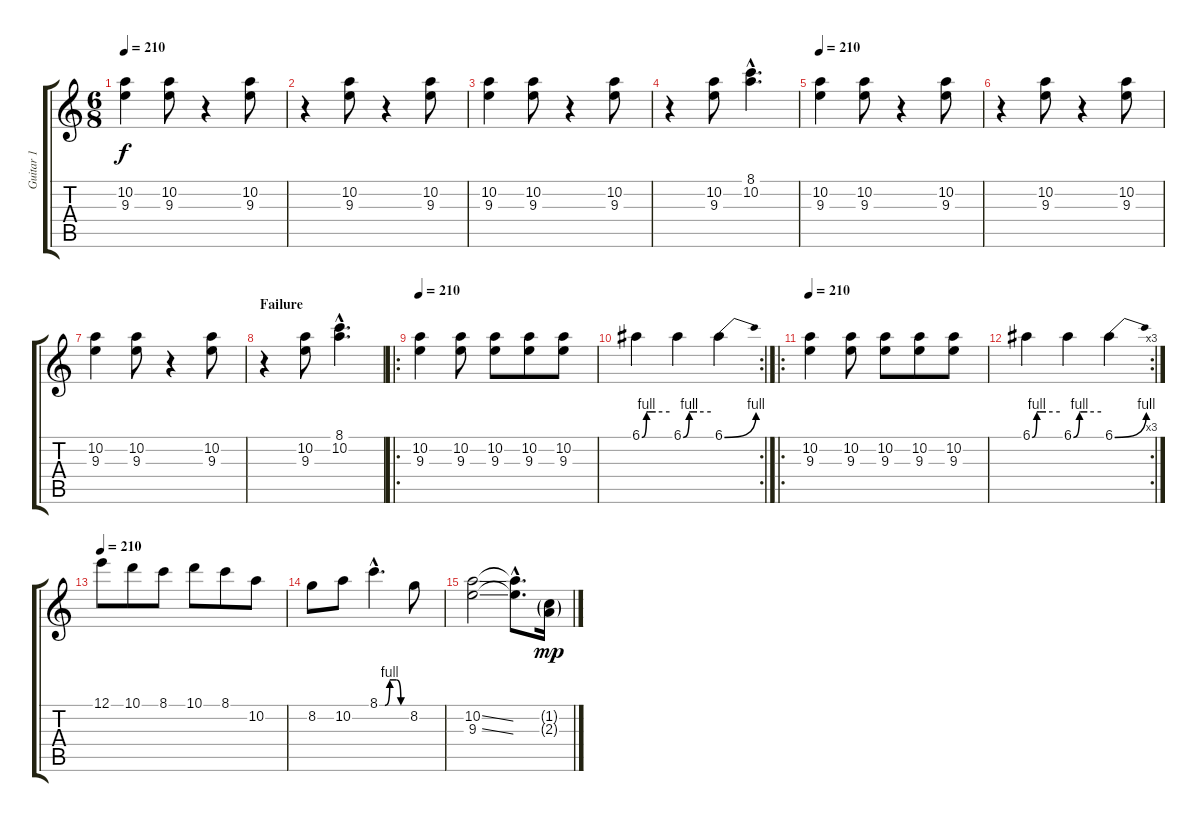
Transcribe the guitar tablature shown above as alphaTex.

\track ("Guitar 1" "Guitar 1") {instrument overdrivenguitar}
\staff {score tabs}
\tuning (E4 B3 G3 D3 A2 E2) {hide}
\ts (6 8)
\tempo 210
\clef g2
\ks c
(10.2 9.3).4{dy f} (10.2 9.3).8 r.4 (10.2 9.3).8 |
r.4 (10.2 9.3).8 r.4 (10.2 9.3).8 |
(10.2 9.3).4 (10.2 9.3).8 r.4 (10.2 9.3).8 |
r.4 (10.2 9.3).8 (8.1{hac} 10.2{hac}).4{d} |
\tempo 210
(10.2 9.3).4 (10.2 9.3).8 r.4 (10.2 9.3).8 |
r.4 (10.2 9.3).8 r.4 (10.2 9.3).8 |
(10.2 9.3).4 (10.2 9.3).8 r.4 (10.2 9.3).8 |
\section ("" "Failure")
r.4 (10.2 9.3).8 (8.1{hac} 10.2{hac}).4{d} |
\ro
\tempo 210
(10.2 9.3).4 (10.2 9.3).8 (10.2 9.3).8 (10.2 9.3).8 (10.2 9.3).8 |
\rc 2
6.1{be (custom 0 0 10 4 15 4 30 4 60 4)}.4 6.1{be (custom 0 0 13 4 15 4 30 4 60 4)}.4 6.1{be (bend 0 0 60 4)}.4 |
\ro
\tempo 210
(10.2 9.3).4 (10.2 9.3).8 (10.2 9.3).8 (10.2 9.3).8 (10.2 9.3).8 |
\rc 3
6.1{be (custom 0 0 10 4 15 4 30 4 60 4)}.4 6.1{be (custom 0 0 13 4 15 4 30 4 60 4)}.4 6.1{be (bend 0 0 60 4)}.4 |
\tempo 210
12.1.8 10.1.8 8.1.8 10.1.8 8.1.8 10.2.8 |
8.2.8 10.2.8 8.1{be (custom 0 0 12 0 23 4 38 4 48 0 60 0) hac}.4{d} 8.2.8 |
(10.2{ss} 9.3{ss}).2 (10.2{hac t} 9.3{hac t}).8{d} (1.2{g} 2.3{g}).16{dy mp}
